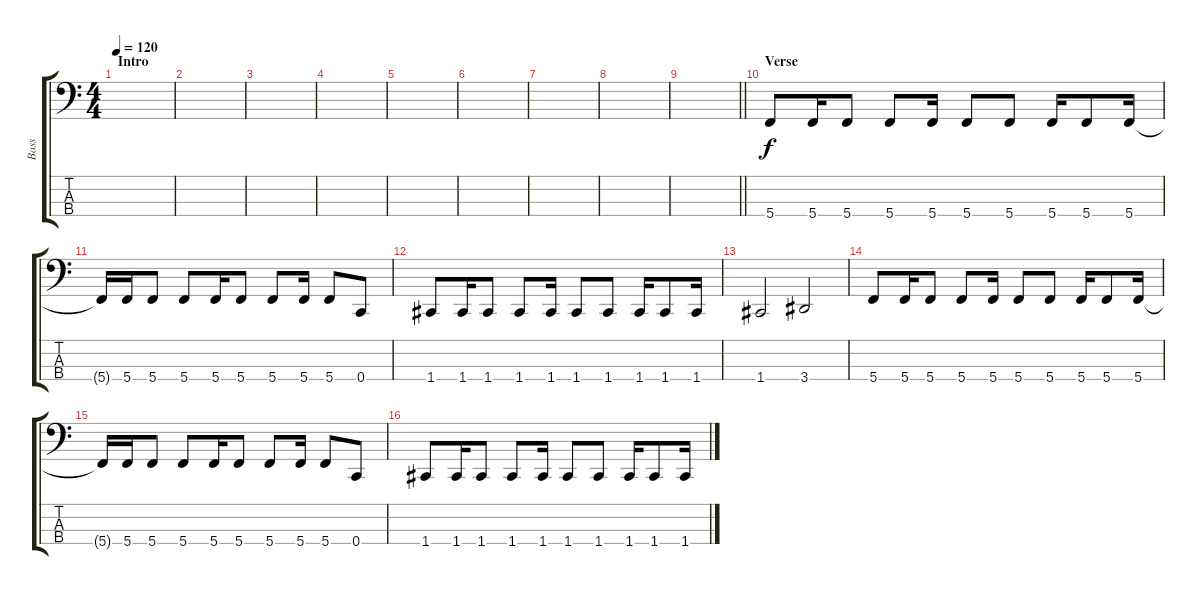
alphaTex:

\track ("Bass" "Bass") {instrument electricbassfinger}
\staff {score tabs}
\tuning (F2 C2 G1 C1) {hide}
\ts (4 4)
\section ("" "Intro")
\tempo 120
\clef f4
\ks c
|
|
|
|
|
|
|
|
\barLineRight lightlight
|
\section ("" "Verse")
5.4.8 5.4.16 5.4.8 5.4.8 5.4.16 5.4.8 5.4.8 5.4.16 5.4.8 5.4.16 |
5.4{t}.16 5.4.16 5.4.8 5.4.8 5.4.16 5.4.8 5.4.8 5.4.16 5.4.8 0.4.8 |
1.4.8 1.4.16 1.4.8 1.4.8 1.4.16 1.4.8 1.4.8 1.4.16 1.4.8 1.4.16 |
1.4.2 3.4.2 |
5.4.8 5.4.16 5.4.8 5.4.8 5.4.16 5.4.8 5.4.8 5.4.16 5.4.8 5.4.16 |
5.4{t}.16 5.4.16 5.4.8 5.4.8 5.4.16 5.4.8 5.4.8 5.4.16 5.4.8 0.4.8 |
1.4.8 1.4.16 1.4.8 1.4.8 1.4.16 1.4.8 1.4.8 1.4.16 1.4.8 1.4.16
